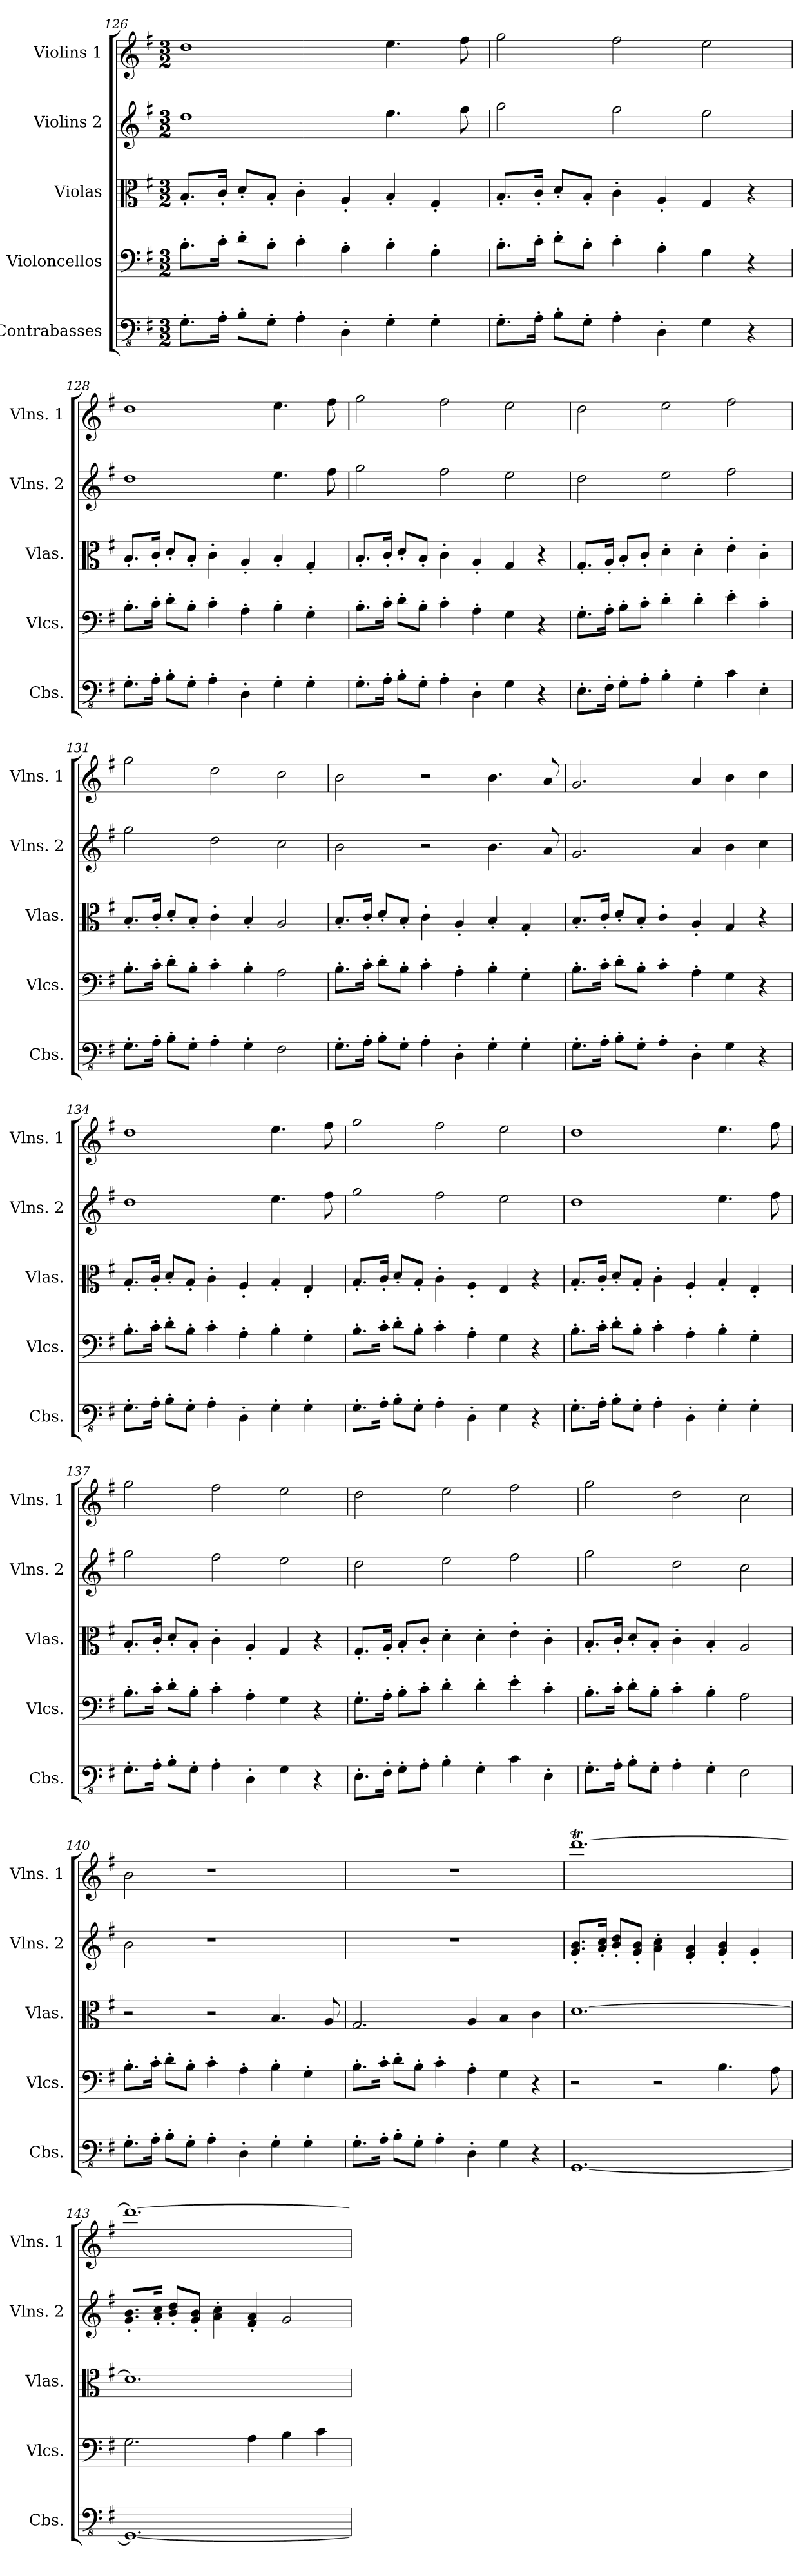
**kern	**kern	**kern	**kern	**kern
*part5	*part4	*part3	*part2	*part1
*staff5	*staff4	*staff3	*staff2	*staff1
*I"Contrabasses	*I"Violoncellos	*I"Violas	*I"Violins 2	*I"Violins 1
*I'Cbs.	*I'Vlcs.	*I'Vlas.	*I'Vlns. 2	*I'Vlns. 1
*clefFv4	*clefF4	*clefC3	*clefG2	*clefG2
*k[f#]	*k[f#]	*k[f#]	*k[f#]	*k[f#]
*G:	*G:	*G:	*G:	*G:
*M3/2	*M3/2	*M3/2	*M3/2	*M3/2
=126	=126	=126	=126	=126
8.GG'\L	8.B'\L	8.B'/L	1dd	1dd
16AA'\Jk	16c'\Jk	16c'/Jk	.	.
8BB'\L	8d'\L	8d'/L	.	.
8GG'\J	8B'\J	8B'/J	.	.
4AA'\	4c'\	4c'\	.	.
4DD'\	4A'\	4A'/	.	.
4GG'\	4B'\	4B'/	4.ee\	4.ee\
4GG'\	4G'\	4G'/	.	.
.	.	.	8ff#\	8ff#\
=127	=127	=127	=127	=127
8.GG'\L	8.B'\L	8.B'/L	2gg\	2gg\
16AA'\Jk	16c'\Jk	16c'/Jk	.	.
8BB'\L	8d'\L	8d'/L	.	.
8GG'\J	8B'\J	8B'/J	.	.
4AA'\	4c'\	4c'\	2ff#\	2ff#\
4DD'\	4A'\	4A'/	.	.
4GG\	4G\	4G/	2ee\	2ee\
4r	4r	4r	.	.
=128	=128	=128	=128	=128
8.GG'\L	8.B'\L	8.B'/L	1dd	1dd
16AA'\Jk	16c'\Jk	16c'/Jk	.	.
8BB'\L	8d'\L	8d'/L	.	.
8GG'\J	8B'\J	8B'/J	.	.
4AA'\	4c'\	4c'\	.	.
4DD'\	4A'\	4A'/	.	.
4GG'\	4B'\	4B'/	4.ee\	4.ee\
4GG'\	4G'\	4G'/	.	.
.	.	.	8ff#\	8ff#\
!!LO:PB:g=z
=129	=129	=129	=129	=129
8.GG'\L	8.B'\L	8.B'/L	2gg\	2gg\
16AA'\Jk	16c'\Jk	16c'/Jk	.	.
8BB'\L	8d'\L	8d'/L	.	.
8GG'\J	8B'\J	8B'/J	.	.
4AA'\	4c'\	4c'\	2ff#\	2ff#\
4DD'\	4A'\	4A'/	.	.
4GG\	4G\	4G/	2ee\	2ee\
4r	4r	4r	.	.
=130	=130	=130	=130	=130
8.EE'\L	8.G'\L	8.G'/L	2dd\	2dd\
16FF#'\Jk	16A'\Jk	16A'/Jk	.	.
8GG'\L	8B'\L	8B'/L	.	.
8AA'\J	8c'\J	8c'/J	.	.
4BB'\	4d'\	4d'\	2ee\	2ee\
4GG'\	4d'\	4d'\	.	.
4C\	4e'\	4e'\	2ff#\	2ff#\
4EE'\	4c'\	4c'\	.	.
=131	=131	=131	=131	=131
8.GG'\L	8.B'\L	8.B'/L	2gg\	2gg\
16AA'\Jk	16c'\Jk	16c'/Jk	.	.
8BB'\L	8d'\L	8d'/L	.	.
8GG'\J	8B'\J	8B'/J	.	.
4AA'\	4c'\	4c'\	2dd\	2dd\
4GG'\	4B'\	4B'/	.	.
2FF#\	2A\	2A/	2cc\	2cc\
=132	=132	=132	=132	=132
8.GG'\L	8.B'\L	8.B'/L	2b\	2b\
16AA'\Jk	16c'\Jk	16c'/Jk	.	.
8BB'\L	8d'\L	8d'/L	.	.
8GG'\J	8B'\J	8B'/J	.	.
4AA'\	4c'\	4c'\	2r	2r
4DD'\	4A'\	4A'/	.	.
4GG'\	4B'\	4B'/	4.b\	4.b\
4GG'\	4G'\	4G'/	.	.
.	.	.	8a/	8a/
!!LO:LB:g=z
=133	=133	=133	=133	=133
8.GG'\L	8.B'\L	8.B'/L	2.g/	2.g/
16AA'\Jk	16c'\Jk	16c'/Jk	.	.
8BB'\L	8d'\L	8d'/L	.	.
8GG'\J	8B'\J	8B'/J	.	.
4AA'\	4c'\	4c'\	.	.
4DD'\	4A'\	4A'/	4a/	4a/
4GG\	4G\	4G/	4b\	4b\
4r	4r	4r	4cc\	4cc\
=134	=134	=134	=134	=134
8.GG'\L	8.B'\L	8.B'/L	1dd	1dd
16AA'\Jk	16c'\Jk	16c'/Jk	.	.
8BB'\L	8d'\L	8d'/L	.	.
8GG'\J	8B'\J	8B'/J	.	.
4AA'\	4c'\	4c'\	.	.
4DD'\	4A'\	4A'/	.	.
4GG'\	4B'\	4B'/	4.ee\	4.ee\
4GG'\	4G'\	4G'/	.	.
.	.	.	8ff#\	8ff#\
=135	=135	=135	=135	=135
8.GG'\L	8.B'\L	8.B'/L	2gg\	2gg\
16AA'\Jk	16c'\Jk	16c'/Jk	.	.
8BB'\L	8d'\L	8d'/L	.	.
8GG'\J	8B'\J	8B'/J	.	.
4AA'\	4c'\	4c'\	2ff#\	2ff#\
4DD'\	4A'\	4A'/	.	.
4GG\	4G\	4G/	2ee\	2ee\
4r	4r	4r	.	.
=136	=136	=136	=136	=136
8.GG'\L	8.B'\L	8.B'/L	1dd	1dd
16AA'\Jk	16c'\Jk	16c'/Jk	.	.
8BB'\L	8d'\L	8d'/L	.	.
8GG'\J	8B'\J	8B'/J	.	.
4AA'\	4c'\	4c'\	.	.
4DD'\	4A'\	4A'/	.	.
4GG'\	4B'\	4B'/	4.ee\	4.ee\
4GG'\	4G'\	4G'/	.	.
.	.	.	8ff#\	8ff#\
!!LO:PB:g=z
=137	=137	=137	=137	=137
8.GG'\L	8.B'\L	8.B'/L	2gg\	2gg\
16AA'\Jk	16c'\Jk	16c'/Jk	.	.
8BB'\L	8d'\L	8d'/L	.	.
8GG'\J	8B'\J	8B'/J	.	.
4AA'\	4c'\	4c'\	2ff#\	2ff#\
4DD'\	4A'\	4A'/	.	.
4GG\	4G\	4G/	2ee\	2ee\
4r	4r	4r	.	.
=138	=138	=138	=138	=138
8.EE'\L	8.G'\L	8.G'/L	2dd\	2dd\
16FF#'\Jk	16A'\Jk	16A'/Jk	.	.
8GG'\L	8B'\L	8B'/L	.	.
8AA'\J	8c'\J	8c'/J	.	.
4BB'\	4d'\	4d'\	2ee\	2ee\
4GG'\	4d'\	4d'\	.	.
4C\	4e'\	4e'\	2ff#\	2ff#\
4EE'\	4c'\	4c'\	.	.
=139	=139	=139	=139	=139
8.GG'\L	8.B'\L	8.B'/L	2gg\	2gg\
16AA'\Jk	16c'\Jk	16c'/Jk	.	.
8BB'\L	8d'\L	8d'/L	.	.
8GG'\J	8B'\J	8B'/J	.	.
4AA'\	4c'\	4c'\	2dd\	2dd\
4GG'\	4B'\	4B'/	.	.
2FF#\	2A\	2A/	2cc\	2cc\
!!LO:PB:g=z
=140	=140	=140	=140	=140
8.GG'\L	8.B'\L	2r	2b\	2b\
16AA'\Jk	16c'\Jk	.	.	.
8BB'\L	8d'\L	.	.	.
8GG'\J	8B'\J	.	.	.
4AA'\	4c'\	2r	1r	1r
4DD'\	4A'\	.	.	.
4GG'\	4B'\	4.B/	.	.
4GG'\	4G'\	.	.	.
.	.	8A/	.	.
!!LO:PB:g=z
=141	=141	=141	=141	=141
8.GG'\L	8.B'\L	2.G/	1.r	1.r
16AA'\Jk	16c'\Jk	.	.	.
8BB'\L	8d'\L	.	.	.
8GG'\J	8B'\J	.	.	.
4AA'\	4c'\	.	.	.
4DD'\	4A'\	4A/	.	.
4GG\	4G\	4B/	.	.
4r	4r	4c\	.	.
=142	=142	=142	=142	=142
[1.GGG	2r	[1.d	8.g/' 8.b/'L	[1.dddT
.	.	.	16a/' 16cc/'Jk	.
.	.	.	8b/' 8dd/'L	.
.	.	.	8g/' 8b/'J	.
.	2r	.	4a\' 4cc\'	.
.	.	.	4f#/' 4a/'	.
.	4.B\	.	4g/' 4b/'	.
.	.	.	4g'/	.
.	8A\	.	.	.
=143	=143	=143	=143	=143
1.GGG_	2.G\	1.d]	8.g/' 8.b/'L	1.dddTTT_
.	.	.	16a/' 16cc/'Jk	.
.	.	.	8b/' 8dd/'L	.
.	.	.	8g/' 8b/'J	.
.	.	.	4a\' 4cc\'	.
.	4A\	.	4f#/' 4a/'	.
.	4B\	.	2g/	.
.	4c\	.	.	.
=	=	=	=	=
*-	*-	*-	*-	*-
